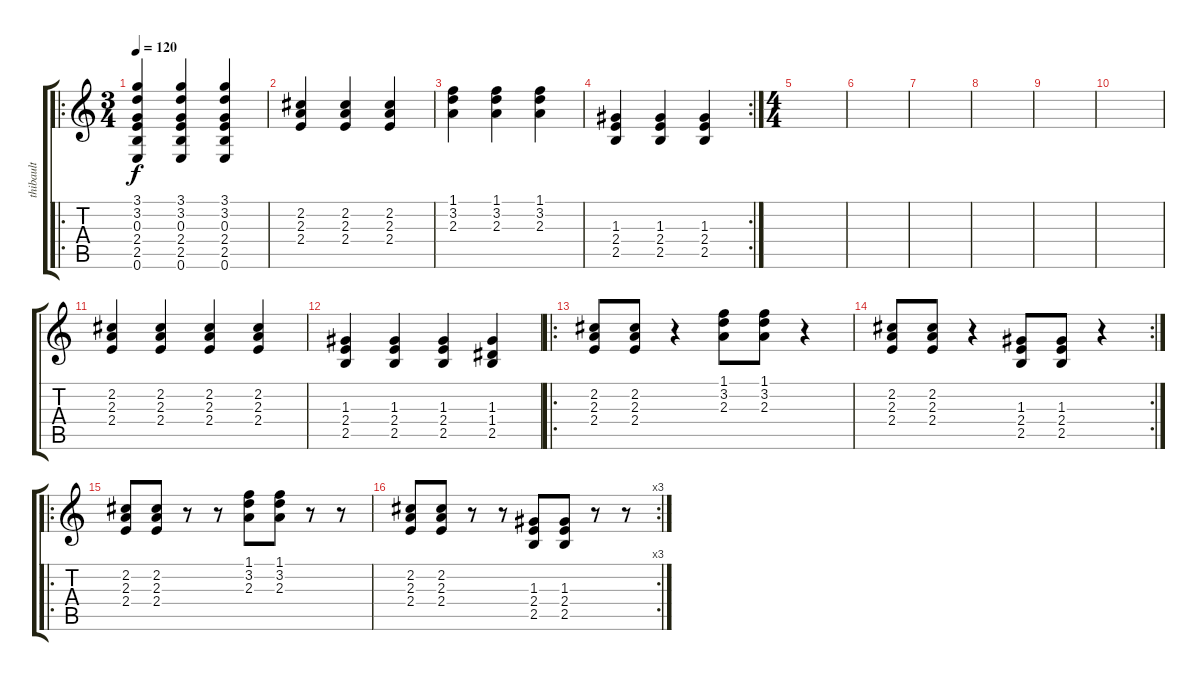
\track ("thibault" "thibault") {instrument acousticguitarsteel}
\staff {score tabs}
\tuning (E4 B3 G3 D3 A2 E2) {hide}
\ro
\ts (3 4)
\tempo 120
\clef g2
\ks c
(3.1 3.2 0.3 2.4 2.5 0.6).4{dy f} (3.1 3.2 0.3 2.4 2.5 0.6).4 (3.1 3.2 0.3 2.4 2.5 0.6).4 |
(2.2 2.3 2.4).4 (2.2 2.3 2.4).4 (2.2 2.3 2.4).4 |
(1.1 3.2 2.3).4 (1.1 3.2 2.3).4 (1.1 3.2 2.3).4 |
\rc 2
(1.3 2.4 2.5).4 (1.3 2.4 2.5).4 (1.3 2.4 2.5).4 |
\ts (4 4)
|
|
|
|
|
|
(2.2 2.3 2.4).4 (2.2 2.3 2.4).4 (2.2 2.3 2.4).4 (2.2 2.3 2.4).4 |
(1.3 2.4 2.5).4 (1.3 2.4 2.5).4 (1.3 2.4 2.5).4 (1.3 1.4 2.5).4 |
\ro
(2.2 2.3 2.4).8 (2.2 2.3 2.4).8 r.4 (1.1 3.2 2.3).8 (1.1 3.2 2.3).8 r.4 |
\rc 2
(2.2 2.3 2.4).8 (2.2 2.3 2.4).8 r.4 (1.3 2.4 2.5).8 (1.3 2.4 2.5).8 r.4 |
\ro
(2.2 2.3 2.4).8 (2.2 2.3 2.4).8 r.8 r.8 (1.1 3.2 2.3).8 (1.1 3.2 2.3).8 r.8 r.8 |
\rc 3
(2.2 2.3 2.4).8 (2.2 2.3 2.4).8 r.8 r.8 (1.3 2.4 2.5).8 (1.3 2.4 2.5).8 r.8 r.8
